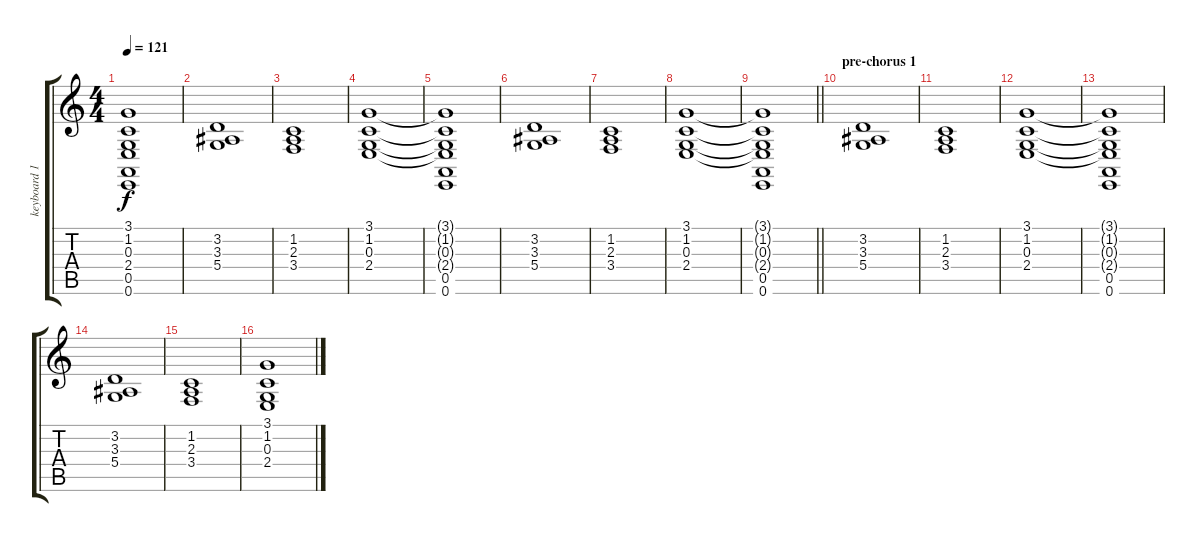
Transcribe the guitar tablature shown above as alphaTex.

\track ("keyboard 1" "keyboard 1") {instrument electricpiano1}
\staff {score tabs}
\tuning (E4 B3 G3 D3 A2 E2) {hide}
\ts (4 4)
\tempo 121
\clef g2
\ks c
(3.1{t} 1.2{t} 0.3{t} 2.4{t} 0.5 0.6).1{dy f} |
(3.2 3.3 5.4).1 |
(1.2 2.3 3.4).1 |
(3.1 1.2 0.3 2.4).1 |
(3.1{t} 1.2{t} 0.3{t} 2.4{t} 0.5 0.6).1 |
(3.2 3.3 5.4).1 |
(1.2 2.3 3.4).1 |
(3.1 1.2 0.3 2.4).1 |
\barLineRight lightlight
(3.1{t} 1.2{t} 0.3{t} 2.4{t} 0.5 0.6).1 |
\section ("" "pre-chorus 1")
(3.2 3.3 5.4).1 |
(1.2 2.3 3.4).1 |
(3.1 1.2 0.3 2.4).1 |
(3.1{t} 1.2{t} 0.3{t} 2.4{t} 0.5 0.6).1 |
(3.2 3.3 5.4).1 |
(1.2 2.3 3.4).1 |
(3.1 1.2 0.3 2.4).1
